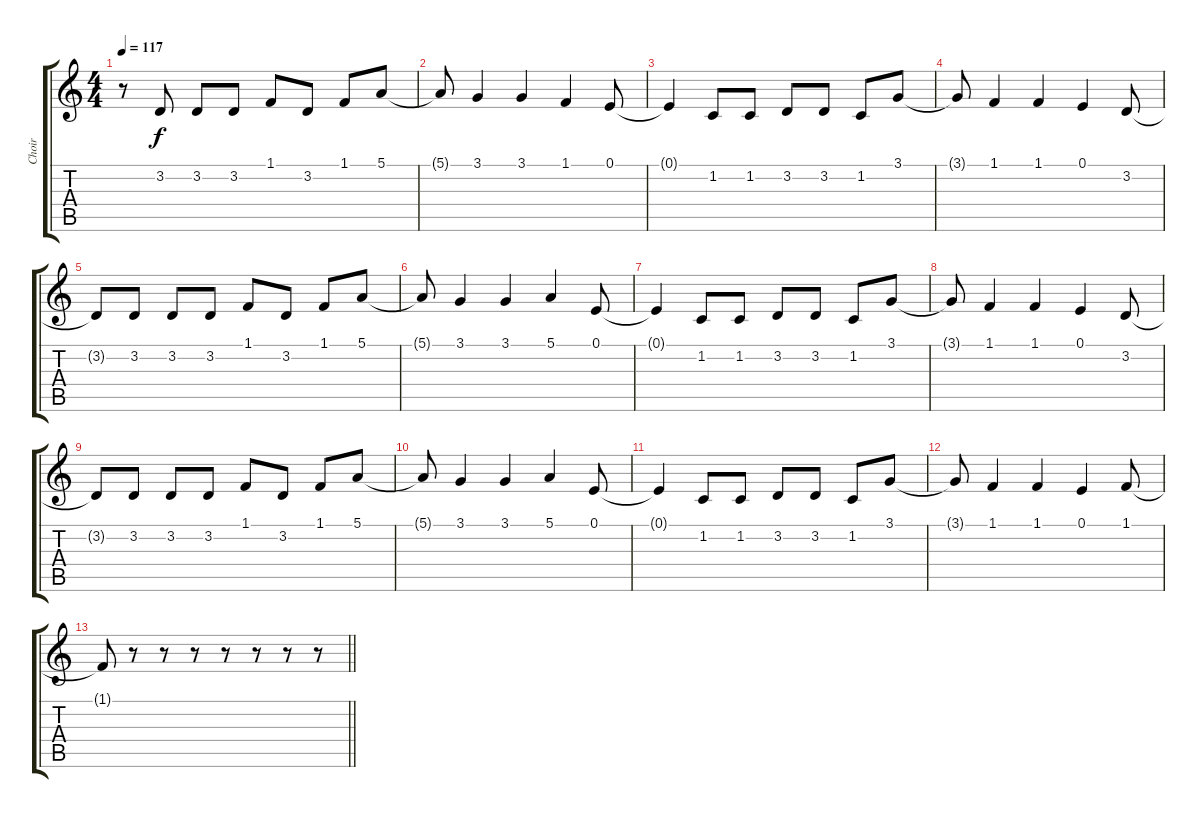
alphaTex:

\track ("Choir" "Choir") {instrument choiraahs}
\staff {score tabs}
\tuning (E4 B3 G3 D3 A2 E2) {hide}
\ts (4 4)
\tempo 117
\clef g2
\ks c
r.8{dy f} 3.2.8 3.2.8 3.2.8 1.1.8 3.2.8 1.1.8 5.1.8 |
5.1{t}.8 3.1.4 3.1.4 1.1.4 0.1.8 |
0.1{t}.4 1.2.8 1.2.8 3.2.8 3.2.8 1.2.8 3.1.8 |
3.1{t}.8 1.1.4 1.1.4 0.1.4 3.2.8 |
3.2{t}.8 3.2.8 3.2.8 3.2.8 1.1.8 3.2.8 1.1.8 5.1.8 |
5.1{t}.8 3.1.4 3.1.4 5.1.4 0.1.8 |
0.1{t}.4 1.2.8 1.2.8 3.2.8 3.2.8 1.2.8 3.1.8 |
3.1{t}.8 1.1.4 1.1.4 0.1.4 3.2.8 |
3.2{t}.8 3.2.8 3.2.8 3.2.8 1.1.8 3.2.8 1.1.8 5.1.8 |
5.1{t}.8 3.1.4 3.1.4 5.1.4 0.1.8 |
0.1{t}.4 1.2.8 1.2.8 3.2.8 3.2.8 1.2.8 3.1.8 |
3.1{t}.8 1.1.4 1.1.4 0.1.4 1.1.8 |
\barLineRight lightlight
1.1{t}.8 r.8 r.8 r.8 r.8 r.8 r.8 r.8
